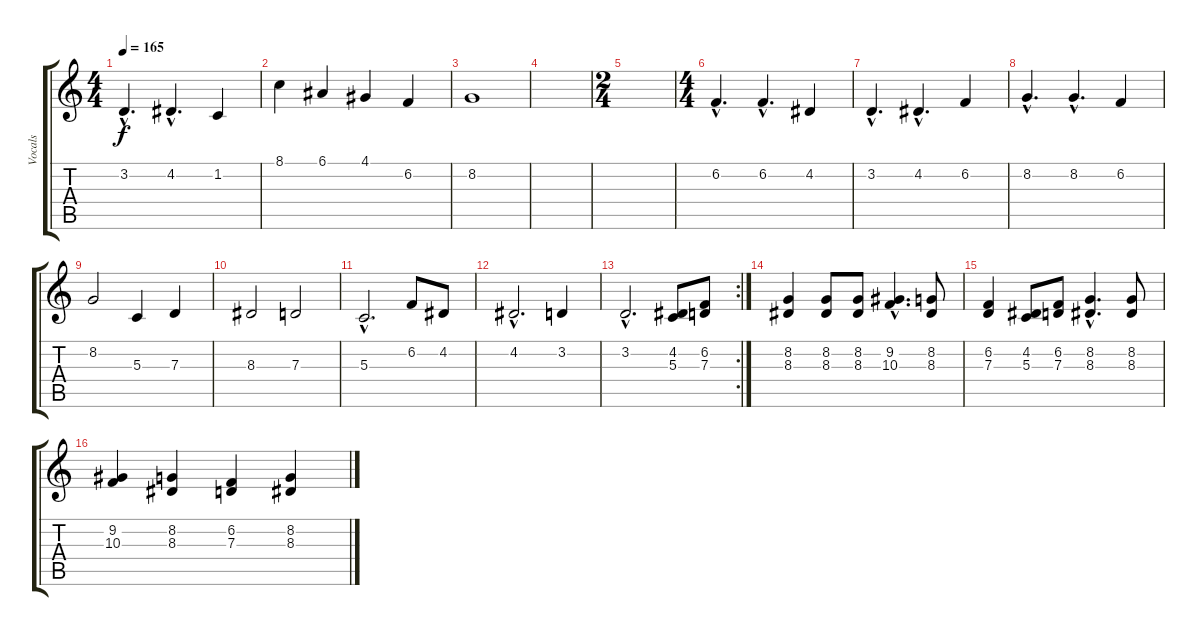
\track ("Vocals" "Vocals") {instrument cello}
\staff {score tabs}
\tuning (E4 B3 G3 D3 A2 E2) {hide}
\ts (4 4)
\tempo 165
\clef g2
\ks c
3.2{hac}.4{d dy f} 4.2{hac}.4{d} 1.2.4 |
8.1.4 6.1.4 4.1.4 6.2.4 |
8.2.1 |
|
\ts (2 4)
|
\ts (4 4)
6.2{hac}.4{d} 6.2{hac}.4{d} 4.2.4 |
3.2{hac}.4{d} 4.2{hac}.4{d} 6.2.4 |
8.2{hac}.4{d} 8.2{hac}.4{d} 6.2.4 |
8.2.2 5.3.4 7.3.4 |
8.3.2 7.3.2 |
5.3{hac}.2{d} 6.2.8 4.2.8 |
4.2{hac}.2{d} 3.2.4 |
\rc 2
3.2{hac}.2{d} (4.2 5.3).8 (6.2 7.3).8 |
(8.2 8.3).4 (8.2 8.3).8 (8.2 8.3).8 (9.2{hac} 10.3{hac}).4{d} (8.2 8.3).8 |
(6.2 7.3).4 (4.2 5.3).8 (6.2 7.3).8 (8.2{hac} 8.3{hac}).4{d} (8.2 8.3).8 |
(9.2 10.3).4 (8.2 8.3).4 (6.2 7.3).4 (8.2 8.3).4
